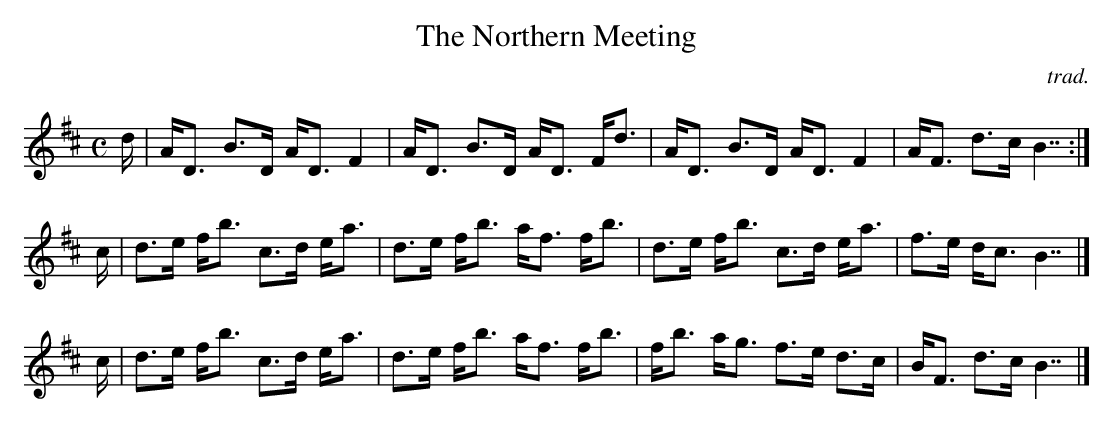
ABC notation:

X:1
T: The Northern Meeting
C: trad.
M: C
L: 1/16
K: D
d | AD3 B3D AD3 F4  | AD3 B3D AD3 Fd3 | AD3 B3D AD3 F4  | AF3 d3c B7 :|
c | d3e fb3 c3d ea3 | d3e fb3 af3 fb3 | d3e fb3 c3d ea3 | f3e dc3 B7 |]
c | d3e fb3 c3d ea3 | d3e fb3 af3 fb3 | fb3 ag3 f3e d3c | BF3 d3c B7 |]
